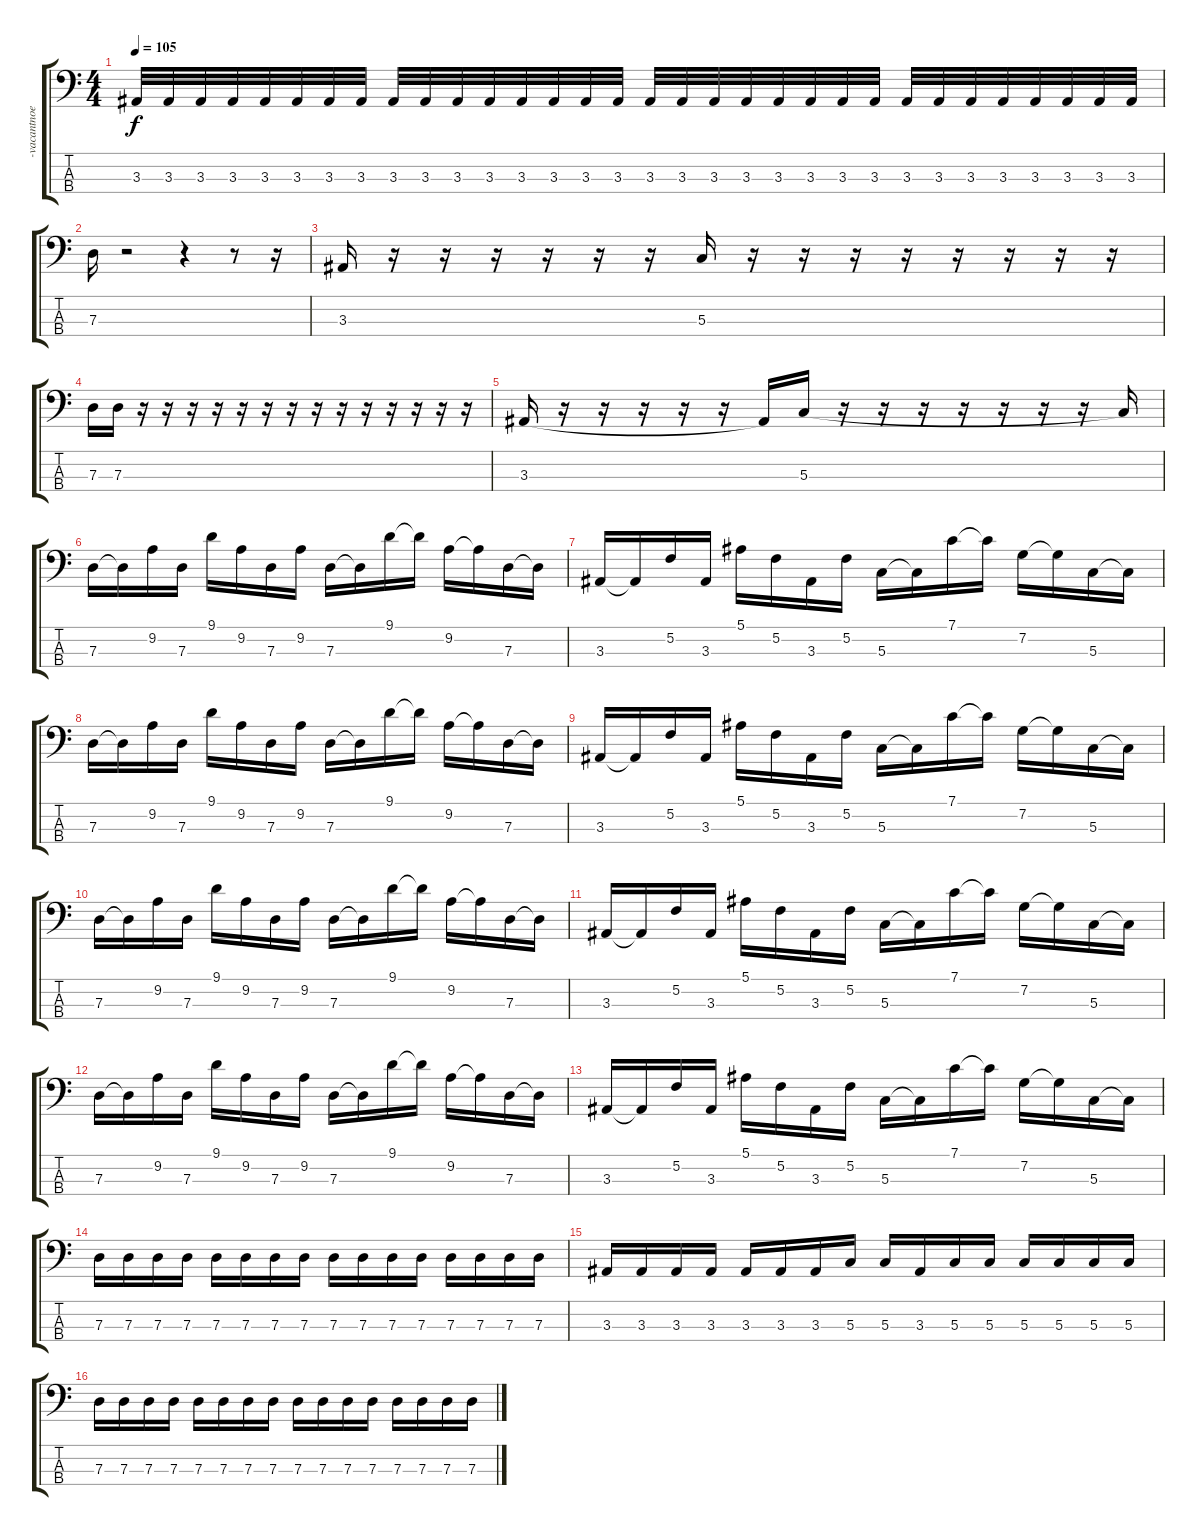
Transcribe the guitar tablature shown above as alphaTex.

\track ("-vacantnoe-" "-vacantnoe") {instrument electricbassfinger}
\staff {score tabs}
\tuning (F2 C2 G1 D1) {hide}
\ts (4 4)
\tempo 105
\clef f4
\ks c
3.3.32{dy f} 3.3.32 3.3.32 3.3.32 3.3.32 3.3.32 3.3.32 3.3.32 3.3.32 3.3.32 3.3.32 3.3.32 3.3.32 3.3.32 3.3.32 3.3.32 3.3.32 3.3.32 3.3.32 3.3.32 3.3.32 3.3.32 3.3.32 3.3.32 3.3.32 3.3.32 3.3.32 3.3.32 3.3.32 3.3.32 3.3.32 3.3.32 |
7.3.16 r.2 r.4 r.8 r.16 |
3.3.16 r.16 r.16 r.16 r.16 r.16 r.16 5.3.16 r.16 r.16 r.16 r.16 r.16 r.16 r.16 r.16 |
7.3.16 7.3.16 r.16 r.16 r.16 r.16 r.16 r.16 r.16 r.16 r.16 r.16 r.16 r.16 r.16 r.16 |
3.3.16 r.16 r.16 r.16 r.16 r.16 3.3{t}.16 5.3.16 r.16 r.16 r.16 r.16 r.16 r.16 r.16 5.3{t}.16 |
7.3.16 7.3{t}.16 9.2.16 7.3.16 9.1.16 9.2.16 7.3.16 9.2.16 7.3.16 7.3{t}.16 9.1.16 9.1{t}.16 9.2.16 9.2{t}.16 7.3.16 7.3{t}.16 |
3.3.16 3.3{t}.16 5.2.16 3.3.16 5.1.16 5.2.16 3.3.16 5.2.16 5.3.16 5.3{t}.16 7.1.16 7.1{t}.16 7.2.16 7.2{t}.16 5.3.16 5.3{t}.16 |
7.3.16 7.3{t}.16 9.2.16 7.3.16 9.1.16 9.2.16 7.3.16 9.2.16 7.3.16 7.3{t}.16 9.1.16 9.1{t}.16 9.2.16 9.2{t}.16 7.3.16 7.3{t}.16 |
3.3.16 3.3{t}.16 5.2.16 3.3.16 5.1.16 5.2.16 3.3.16 5.2.16 5.3.16 5.3{t}.16 7.1.16 7.1{t}.16 7.2.16 7.2{t}.16 5.3.16 5.3{t}.16 |
7.3.16 7.3{t}.16 9.2.16 7.3.16 9.1.16 9.2.16 7.3.16 9.2.16 7.3.16 7.3{t}.16 9.1.16 9.1{t}.16 9.2.16 9.2{t}.16 7.3.16 7.3{t}.16 |
3.3.16 3.3{t}.16 5.2.16 3.3.16 5.1.16 5.2.16 3.3.16 5.2.16 5.3.16 5.3{t}.16 7.1.16 7.1{t}.16 7.2.16 7.2{t}.16 5.3.16 5.3{t}.16 |
7.3.16 7.3{t}.16 9.2.16 7.3.16 9.1.16 9.2.16 7.3.16 9.2.16 7.3.16 7.3{t}.16 9.1.16 9.1{t}.16 9.2.16 9.2{t}.16 7.3.16 7.3{t}.16 |
3.3.16 3.3{t}.16 5.2.16 3.3.16 5.1.16 5.2.16 3.3.16 5.2.16 5.3.16 5.3{t}.16 7.1.16 7.1{t}.16 7.2.16 7.2{t}.16 5.3.16 5.3{t}.16 |
\section ("" "")
7.3.16 7.3.16 7.3.16 7.3.16 7.3.16 7.3.16 7.3.16 7.3.16 7.3.16 7.3.16 7.3.16 7.3.16 7.3.16 7.3.16 7.3.16 7.3.16 |
3.3.16 3.3.16 3.3.16 3.3.16 3.3.16 3.3.16 3.3.16 5.3.16 5.3.16 3.3.16 5.3.16 5.3.16 5.3.16 5.3.16 5.3.16 5.3.16 |
7.3.16 7.3.16 7.3.16 7.3.16 7.3.16 7.3.16 7.3.16 7.3.16 7.3.16 7.3.16 7.3.16 7.3.16 7.3.16 7.3.16 7.3.16 7.3.16
